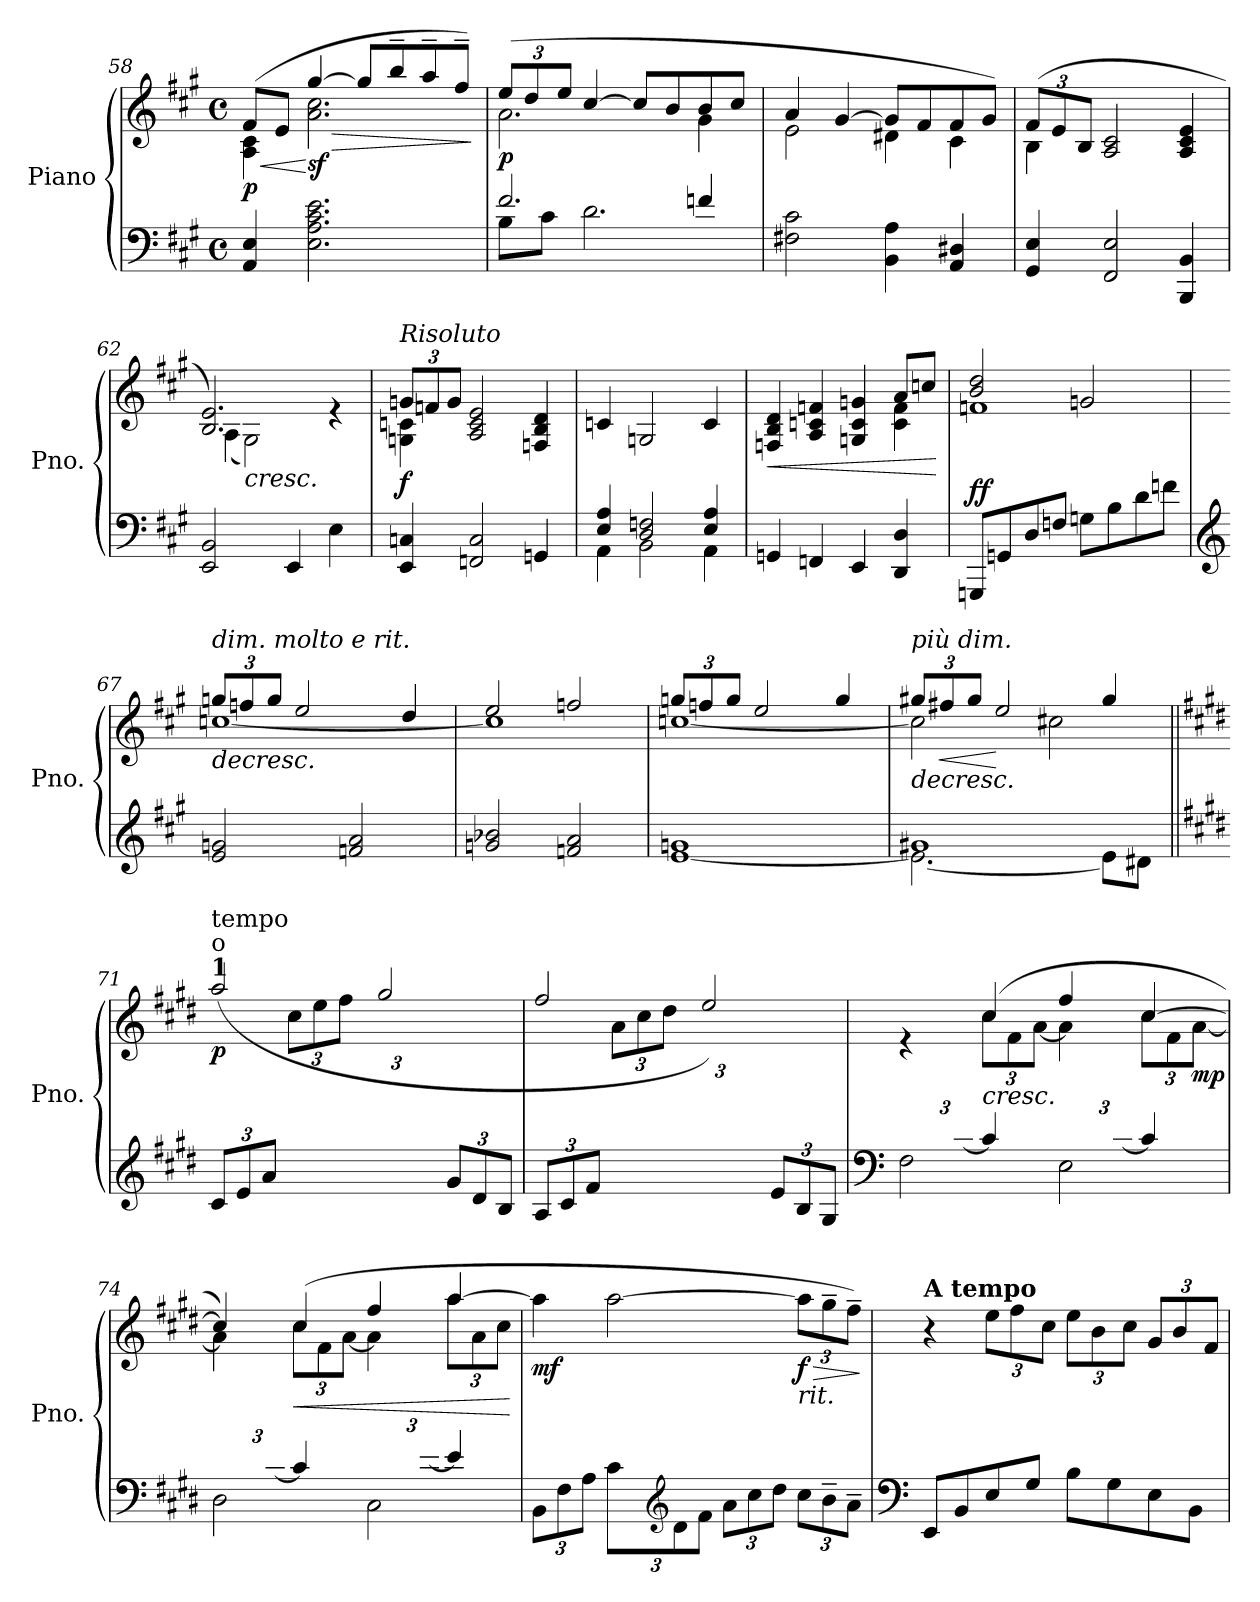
**kern	**kern	**dynam
*part1	*part1	*part1
*staff2	*staff1	*staff1/2
*I"Piano	*	*
*I'Pno.	*	*
*clefF4	*clefG2	*
*k[f#c#g#]	*k[f#c#g#]	*
*M4/4	*M4/4	*
*met(c)	*met(c)	*
=58	=58	=58
!	!	!LO:HP:b
*	*^	*
!	!	!	!LO:DY:n=1:b
4AA/ 4E/	(>8f#/L	4A\ 4c#\	< p
.	8e/J	.	.
!	!	!	!LO:HP:n=1:b
!	!	!	!LO:DY:n=2:b
2.E\ 2.A\ 2.c#\ 2.e\	[4gg#/	2.a\ 2.cc#\	[ > sf
.	8gg#/L]	.	.
.	8bb~/	.	.
.	8aa~/	.	.
.	8ff#~/J)	.	.
*	*v	*v	*
.	.	]
=59	=59	=59
*^	*	*
*	*	*Xbrackettup	*
*	*	*^	*
!	!	!	!	!LO:DY:b
2.f#/	8B\L	(>12ee/L	2.a\	p
.	.	12dd/	.	.
.	8c#\J	.	.	.
.	.	12ee/J	.	.
.	2.d\	[4cc#/	.	.
.	.	8cc#/L]	.	.
.	.	8b/	.	.
4fn/	.	8b/	4g#\	.
.	.	8cc#/J	.	.
*v	*v	*	*	*
=60	=60	=60	=60
2F#X\ 2c#\	4a/	2e\	.
.	[4g#/	.	.
4BB\ 4A\	8g#/L]	4d#X\	.
.	8f#/	.	.
4AA/ 4D#X/	8f#/	4c#\	.
.	8g#/J)	.	.
=61	=61	=61	=61
4GG#/ 4E/	(>12f#/L	4B\	.
.	12e/	.	.
.	12B/J	.	.
2FF#/ 2E/	2A/ 2c#/	2.ryy	.
4BBB/ 4BB/	4A/ 4c#/ 4e/	.	.
!!LO:LB:g=z	!!
=62	=62	=62	=62
2EE/ 2BB/	2.B/ 2.e/)	(<4A\	.
!	!	!	!LO:HP:b
.	.	2G#\)	<
4EE/	.	.	.
4E\	4re	4ryy	.
=63	=63	=63	=63
!	!LO:TX:a:i:t=Risoluto	!	!
!	!	!	!LO:DY:b
4EE/ 4Cn/	12gn/L	4Gn\ 4cn\	f
.	12fn/	.	.
.	12g/J	.	.
2FFn/ 2C/	2A/ 2c/ 2e/	2.ryy	.
4GGn/	4Fn/ 4B/ 4d/	.	.
*	*v	*v	*
=64	=64	=64
*^	*	*
4AA\	4E/ 4A/	4cn/	.
2BB\	2D/ 2Fn/	2Gn/	.
4AA\	4E/ 4A/	4c/	.
=65	=65	=65	=65
!	!	!	!LO:HP:b
*v	*v	*^	*
4GGn/	4Fn/ 4B/ 4d/	2.ryy	<
4FFn/	4A/ 4cn/ 4fn/	.	.
4EE/	4Gn/ 4c/ 4gn/	.	.
4DD/ 4D/	8a/L	4c\ 4f\	.
.	8ccn/J	.	.
*	*v	*v	*
.	.	[
=66	=66	=66
*	*^	*
!	!	!	!LO:DY:a=2
8GGGn/L	2b/ 2dd/	1fn	ff
8GGn/	.	.	.
8D/	.	.	.
8Fn/J	.	.	.
8Gn\L	2gn/	.	.
8B\	.	.	.
8d\	.	.	.
8fn\J	.	.	.
!!LO:PB:g=z	!!
=67	=67	=67	=67
*clefG2	*	*	*
!	!LO:TX:a:i:t=dim. molto e rit.	!	!
!	!	!	!LO:HP:b
2e/ 2gn/	12ggn/L	[1ccn	>
.	12ffn/	.	.
.	12gg/J	.	.
.	2ee/	.	.
2fn/ 2a/	.	.	.
.	4dd/	.	.
*	*v	*v	*
.	.	[
=68	=68	=68
*	*^	*
2gn/ 2b-X/	2ee/	1cc]	.
2fn/ 2a/	2ffn/	.	.
=69	=69	=69	=69
*^	*	*	*
1gn	[1e	12ggn/L	[1ccn	.
.	.	12ffn/	.	.
.	.	12gg/J	.	.
.	.	2ee/	.	.
.	.	4gg/	.	.
=70	=70	=70	=70	=70
!	!	!LO:TX:a:i:t=più dim.	!	!
!	!	!	!	!LO:HP:b
1g#X	2.e\_	12gg#X/L	2cc\]	>
!	!	!	!	!LO:HP:b
.	.	12ff#X/	.	<
.	.	12gg#/J	.	.
.	.	2ee/	.	[
.	.	.	2cc#X\	.
.	8e\L]	4gg#/	.	.
.	8d#X\J	.	.	.
*v	*v	*	*	*
*	*v	*v	*
.	.	]
=71||	=71||	=71||
*k[f#c#g#d#]	*k[f#c#g#d#]	*
*Xbrackettup	*	*
*^	*^	*
!	!	!LO:TX:a:B:t=1	!	!
!	!	!LO:TX:a:t=o	!	!
!	!	!LO:TX:a:t=tempo	!	!
!	!	!	!	!LO:DY:b
12c#/L	1ryy	4ryy	(>2aa/	p
12e/	.	.	.	.
12a/J	.	.	.	.
2ryy	.	12cc#\L	.	.
.	.	12ee\	.	.
.	.	12ff#\J	.	.
.	.	12gg#\Lyy	2gg#/	.
.	.	12dd#\	.	.
.	.	12b\J	.	.
12g#/L	.	4ryy	.	.
12d#/	.	.	.	.
12B/J	.	.	.	.
!!LO:LB:g=z	!!
=72	=72	=72	=72	=72
12A/L	1ryy	4ryy	2ff#/	.
12c#/	.	.	.	.
12f#/J	.	.	.	.
2ryy	.	12a\L	.	.
.	.	12cc#\	.	.
.	.	12dd#\J	.	.
.	.	12ee\Lyy	2ee/)	.
.	.	12b\	.	.
.	.	12g#\J	.	.
12e/L	.	4ryy	.	.
12B/	.	.	.	.
12G#/J	.	.	.	.
=73	=73	=73	=73	=73
*clefF4	*	*	*	*
2F#\	12F#/Lyy	4re	4ryy	.
.	12A/	.	.	.
.	[12c#/J	.	.	.
!	!	!	!	!LO:HP:b
.	4c#/]	(>4cc#/	12cc#\L	<
.	.	.	12f#\	.
.	.	.	[12a\J	.
2E\	12E/Lyy	4ff#/	4a\]	.
.	12A/	.	.	.
.	[12c#/J	.	.	.
.	4c#/]	[4cc#/	12cc#\L	.
.	.	.	12f#\	.
!	!	!	!	!LO:DY:b
.	.	.	[12a\J	mp
*v	*v	*	*	*
*	*v	*v	*
.	.	]
=74	=74	=74
*^	*^	*
2D#\	12D#/Lyy	4cc#/])	4a\]	.
.	12A/	.	.	.
.	[12c#/J	.	.	.
!	!	!	!	!LO:HP:b
.	4c#/]	(>4cc#/	12cc#\L	<
.	.	.	12f#\	.
.	.	.	[12a\J	.
2C#\	12C#/Lyy	4ff#/	4a\]	.
.	12A/	.	.	.
.	[12e/J	.	.	.
.	4e/]	[4aa/	12aa\L	.
.	.	.	12a\	.
.	.	.	12cc#\J	.
*v	*v	*	*	*
*	*v	*v	*
.	.	[
!!LO:LB:g=z
=75	=75	=75
!	!	!LO:DY:b
12BB\L	4aa\]	mf
12F#\	.	.
12A\J	.	.
12c#\L	[2aa\	.
*clefG2	*	*
12d#\	.	.
12f#\J	.	.
12a\L	.	.
12cc#\	.	.
12dd#\J	.	.
*	*MM60	*
!	!LO:TX:b:i:t=rit.	!
!	!	!LO:HP:b
!	!	!LO:DY:n=1:b
12cc#\L	12aa\L]	> f
12b~\	12gg#~\	[
12a~\J	12ff#~\J)	.
.	.	]
=76	=76	=76
*clefF4	*	*
!	!LO:TX:a:B:t=A tempo	!
8EE/L	4r	.
8BB/	.	.
8E/	12ee\L	.
.	12ff#\	.
8G#/J	.	.
.	12cc#\J	.
8B\L	12ee\L	.
.	12b\	.
8G#\	.	.
.	12cc#\J	.
8E\	12g#/L	.
.	12b/	.
8BB\J	.	.
.	12f#/J	.
=	=	=
*-	*-	*-
